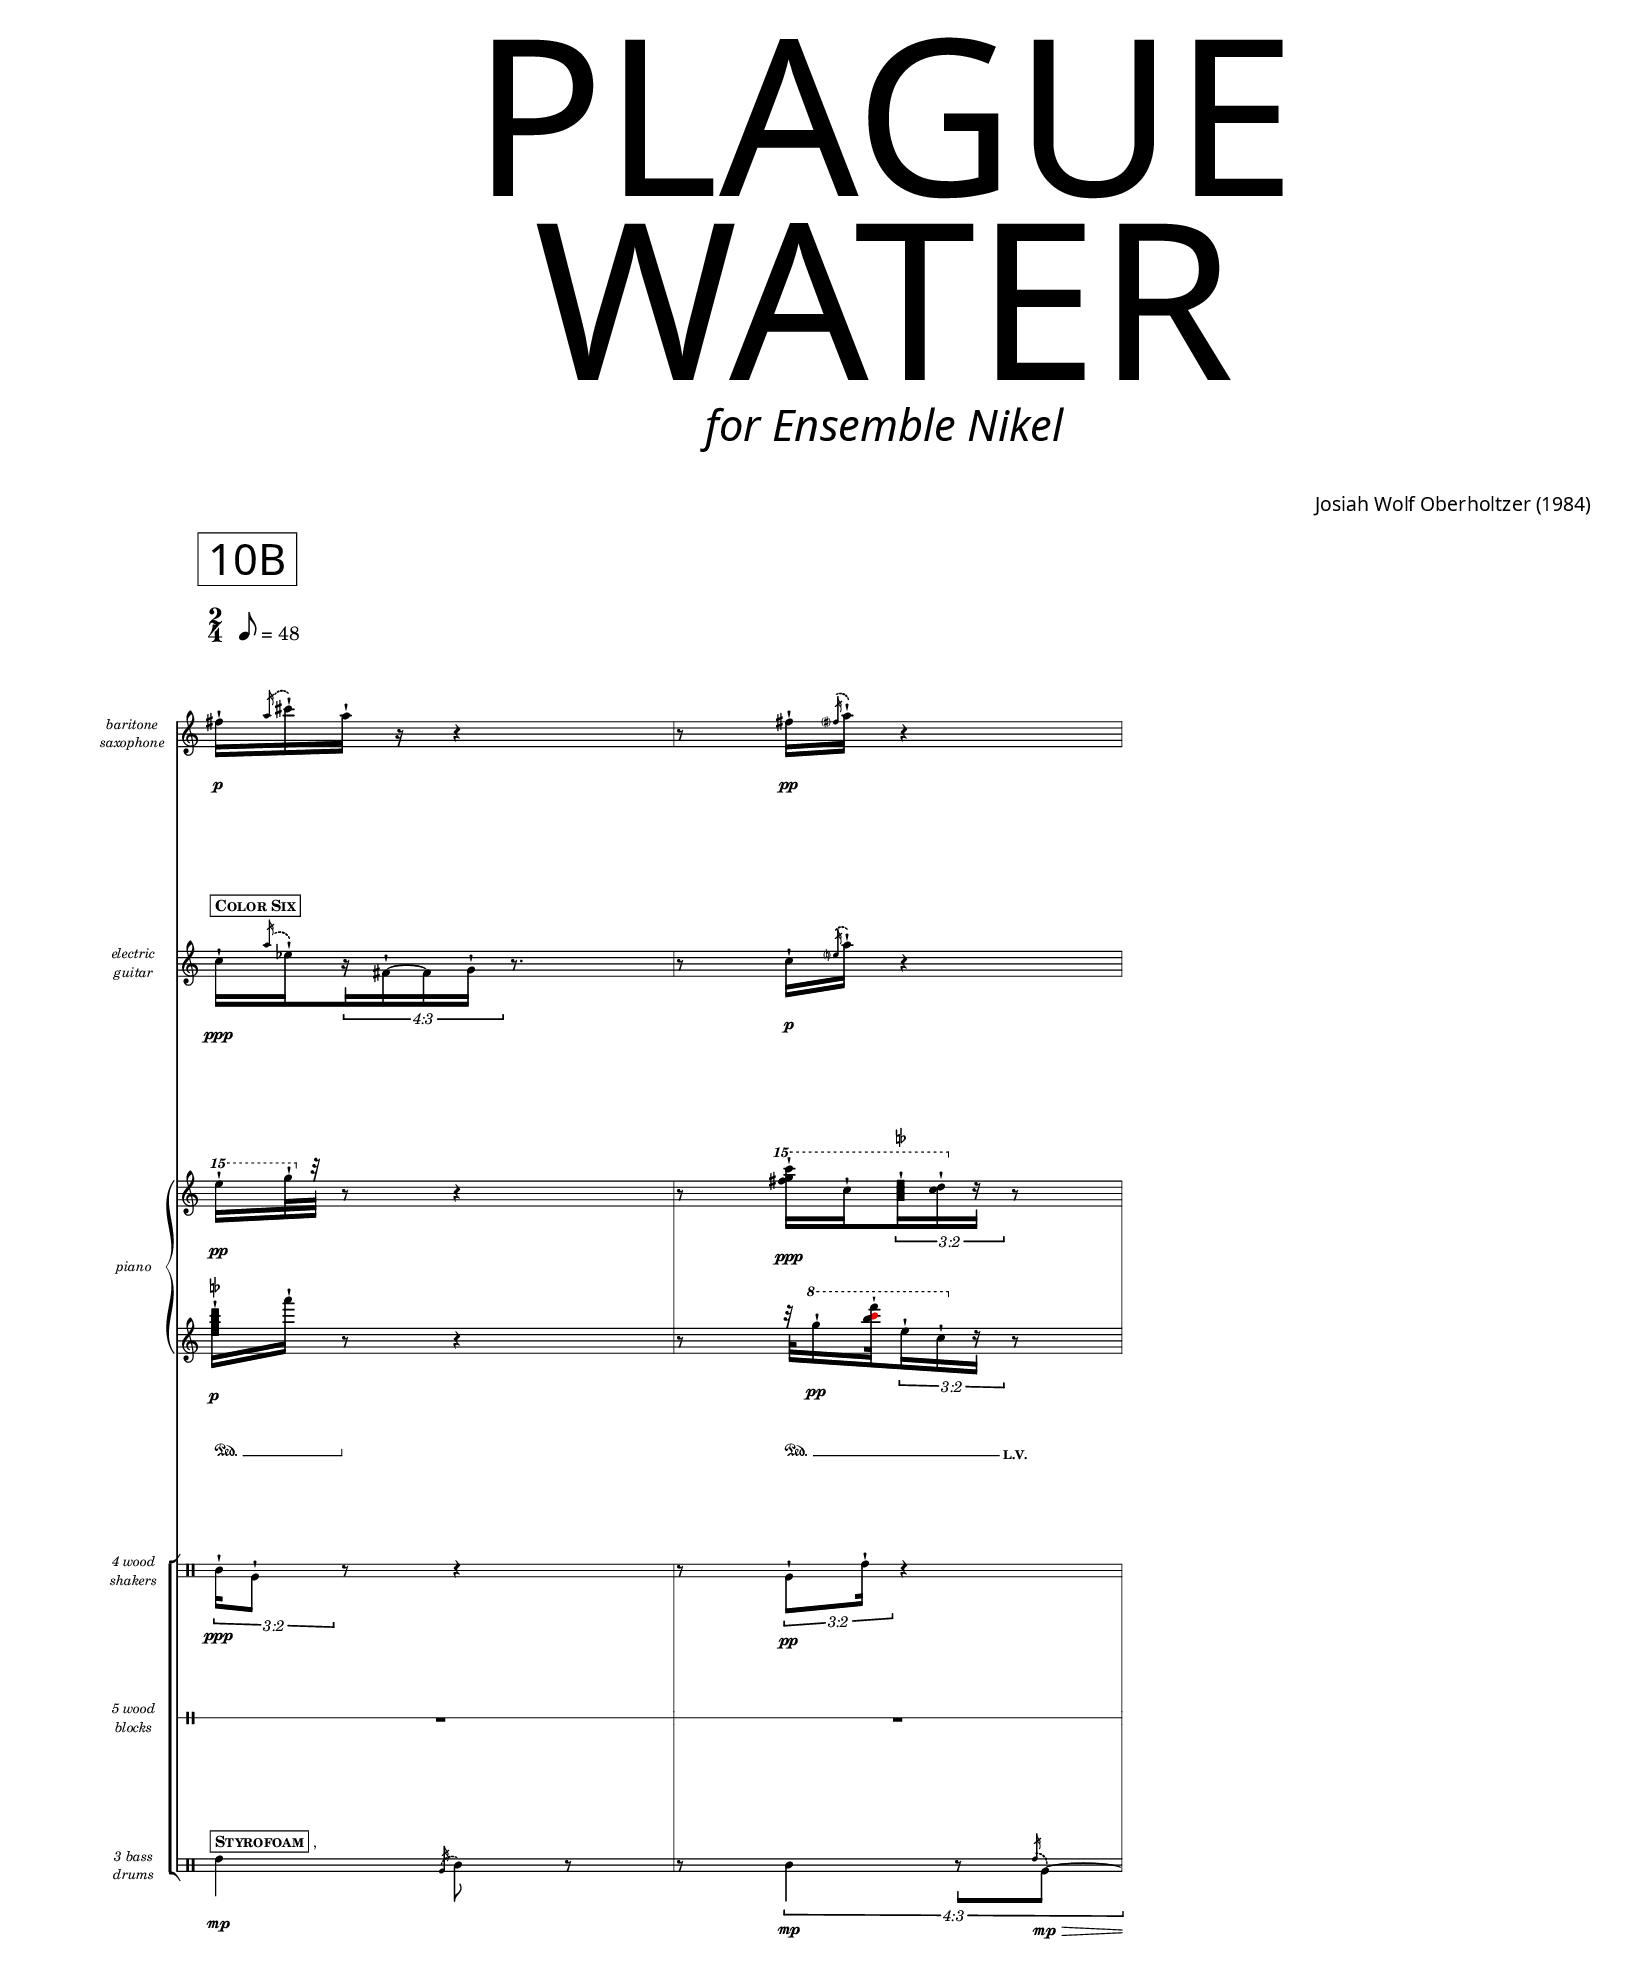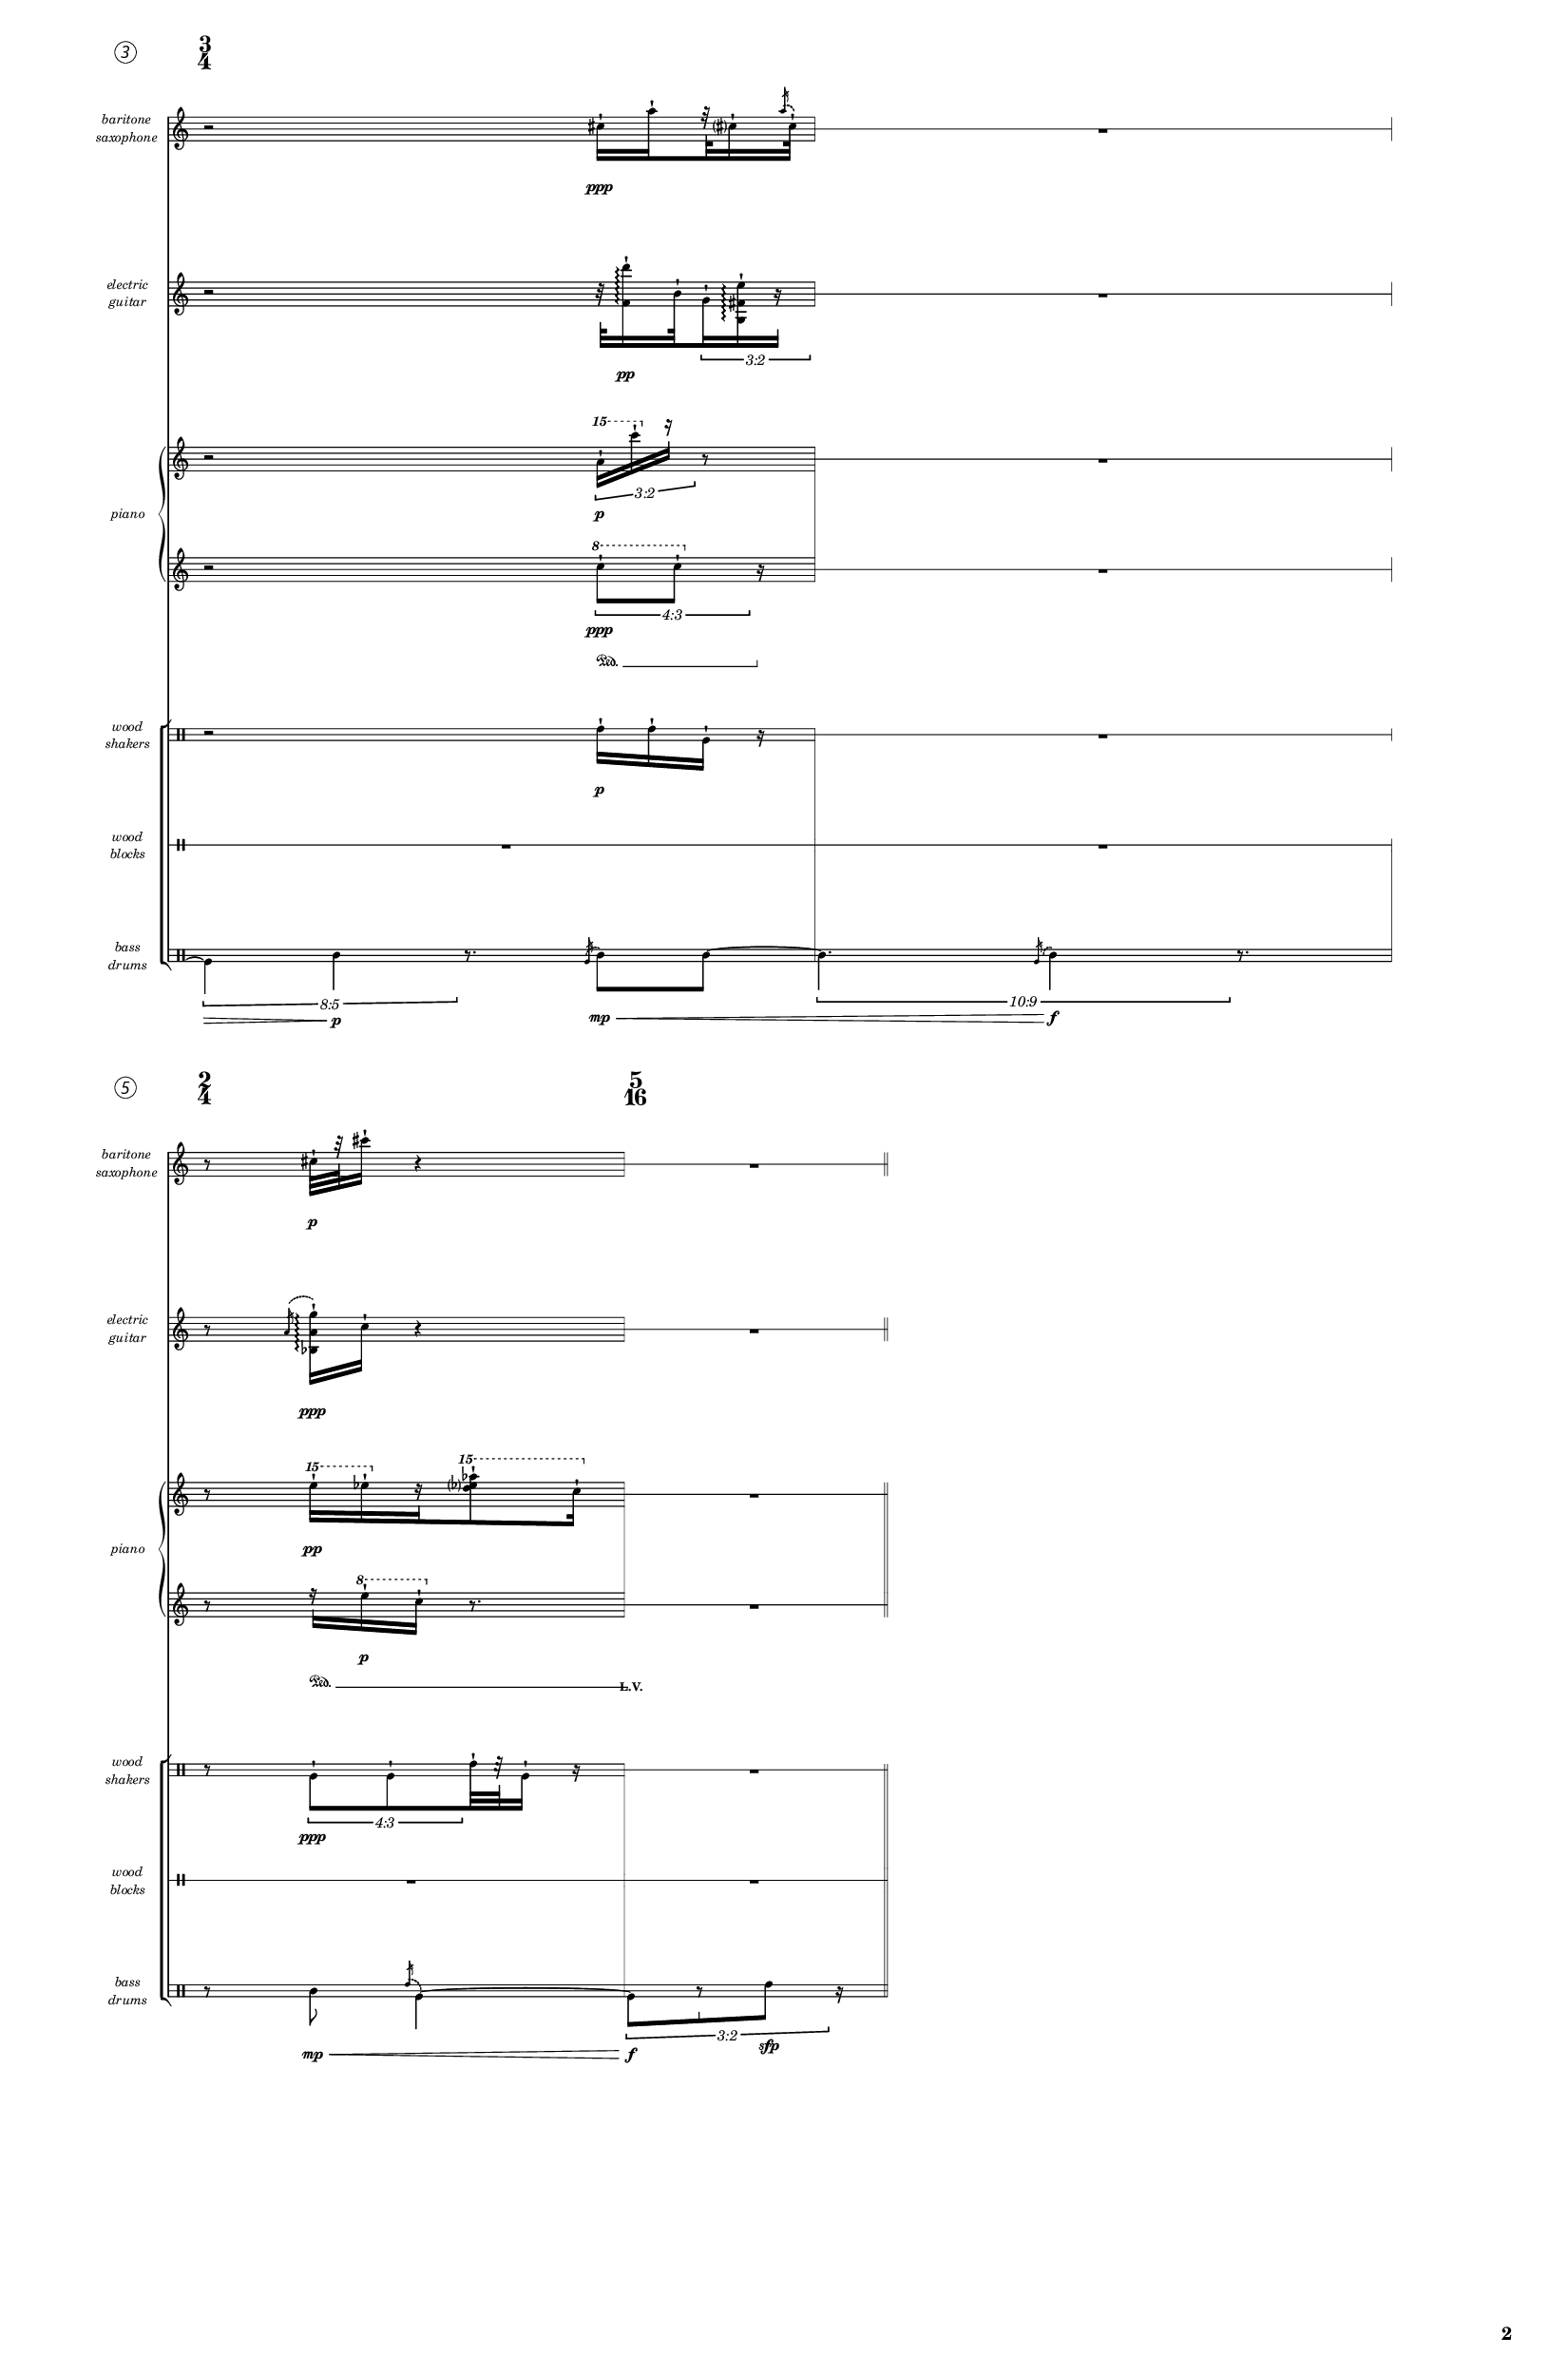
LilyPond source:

\version "2.19.2"
\language "english"

#(ly:set-option 'relative-includes #t)

\include "../../stylesheets/plague-water-header.ily"
\include "../../stylesheets/plague-water-layout.ily"
\include "../../stylesheets/plague-water-paper.ily"

\score {
	\context Score = "Plague Water Score" \with {
		\override HorizontalBracket #'color = #red
	} <<
		\tag score.saxophone.guitar.piano.percussion
		\context TimeSignatureContext = "TimeSignatureContext" {
			{
				\mark \markup { \override #'(box-padding . 0.5) \box 10B }
				\tempo 8=48
				\time 2/4
				s1 * 1/2
			}
			{
				s1 * 1/2
			}
			{
				\time 3/4
				s1 * 3/4
			}
			{
				s1 * 3/4
			}
			{
				\time 2/4
				s1 * 1/2
			}
			{
				\time 5/16
				s1 * 5/16
			}
		}
		\tag score.saxophone
		\context SaxophoneStaffGroup = "Saxophone Staff Group" <<
			\context SaxophoneStaff = "Saxophone Staff" {
				\clef "treble"
				\transpose ef, c'
				\context Voice = "Saxophone Voice" {
					{
						\tag #'Segment10bSaxophoneVoice1
						{
							{
								\set stemLeftBeamCount = 0
								\set stemRightBeamCount = 2
								\afterGrace
								a16 -\staccatissimo \p [
								{
									\override Flag #'stroke-style = #"grace"
									\override Stem #'length = #8
									c'16 \(
									\revert Flag #'stroke-style
									\revert Stem #'length
								}
								\set stemLeftBeamCount = 2
								\set stemRightBeamCount = 2
								e'16 -\staccatissimo \)
								\set stemLeftBeamCount = 2
								\set stemRightBeamCount = 0
								c'16 -\staccatissimo ]
							}
						}
					}
					{
						\tag #'Segment10bSaxophoneVoice2
						{
							{
								r16
								r4
							}
						}
						\tag #'Segment10bSaxophoneVoice3
						{
							{
								r8
							}
						}
					}
					{
						\tag #'Segment10bSaxophoneVoice4
						{
							{
								\set stemLeftBeamCount = 0
								\set stemRightBeamCount = 2
								\afterGrace
								a16 -\staccatissimo \pp [
								{
									\override Flag #'stroke-style = #"grace"
									\override Stem #'length = #8
									a16 \(
									\revert Flag #'stroke-style
									\revert Stem #'length
								}
								\set stemLeftBeamCount = 2
								\set stemRightBeamCount = 0
								c'16 -\staccatissimo ] \)
							}
						}
					}
					{
						\tag #'Segment10bSaxophoneVoice5
						{
							{
								r4
							}
						}
						\tag #'Segment10bSaxophoneVoice6
						{
							{
								r2
							}
						}
					}
					{
						\tag #'Segment10bSaxophoneVoice7
						{
							{
								\set stemLeftBeamCount = 0
								\set stemRightBeamCount = 2
								e16 -\staccatissimo \ppp [
								\set stemLeftBeamCount = 2
								\set stemRightBeamCount = 1
								c'16 -\staccatissimo
							}
						}
						\tag #'Segment10bSaxophoneVoice8
						{
							{
								\set stemLeftBeamCount = 1
								\set stemRightBeamCount = 3
								r32
								\set stemLeftBeamCount = 2
								\set stemRightBeamCount = 2
								\afterGrace
								e16 -\staccatissimo
								{
									\override Flag #'stroke-style = #"grace"
									\override Stem #'length = #8
									c'16 \(
									\revert Flag #'stroke-style
									\revert Stem #'length
								}
								\set stemLeftBeamCount = 3
								\set stemRightBeamCount = 0
								e32 -\staccatissimo ] \)
							}
						}
					}
					{
						\tag #'Segment10bSaxophoneVoice9
						{
							{
								\stopStaff
								\once \override Staff.StaffSymbol.line-count = 1
								\startStaff
								R1 * 3/4
								\stopStaff
								\startStaff
							}
						}
						\tag #'Segment10bSaxophoneVoice10
						{
							{
								r8
							}
						}
					}
					{
						\tag #'Segment10bSaxophoneVoice11
						{
							{
								\set stemLeftBeamCount = 0
								\set stemRightBeamCount = 3
								e32 -\staccatissimo \p [
								\set stemLeftBeamCount = 3
								\set stemRightBeamCount = 2
								r32
								\set stemLeftBeamCount = 2
								\set stemRightBeamCount = 0
								e'16 -\staccatissimo ]
							}
						}
					}
					{
						\tag #'Segment10bSaxophoneVoice12
						{
							{
								r4
							}
						}
						\tag #'Segment10bSaxophoneVoice13
						{
							{
								\stopStaff
								\once \override Staff.StaffSymbol.line-count = 1
								\startStaff
								R1 * 5/16
								\stopStaff
								\startStaff
							}
						}
					}
				}
			}
		>>
		\tag score.guitar
		\context GuitarStaffGroup = "Guitar Staff Group" <<
			\context GuitarStaff = "Guitar Staff" {
				\clef "treble"
				\transpose c c'
				\context Voice = "Guitar Voice" {
					{
						\tag #'Segment10bGuitarVoice1
						{
							{
								\set stemLeftBeamCount = 0
								\set stemRightBeamCount = 2
								\afterGrace
								c'16 -\staccatissimo \ppp [
									^ \markup {
										\box
											\pad-around
												#0.5
												\large
													\bold
														\caps
															"Color Six"
										}
								{
									\override Flag #'stroke-style = #"grace"
									\override Stem #'length = #8
									a'16 \(
									\revert Flag #'stroke-style
									\revert Stem #'length
								}
								\set stemLeftBeamCount = 2
								\set stemRightBeamCount = 1
								<ef'>16 -\staccatissimo \)
							}
						}
						\tag #'Segment10bGuitarVoice2
						{
							\tweak #'text #tuplet-number::calc-fraction-text
							\times 3/4 {
								\set stemLeftBeamCount = 1
								\set stemRightBeamCount = 2
								r16
								\set stemLeftBeamCount = 2
								\set stemRightBeamCount = 2
								<fs>16 -\staccatissimo ~
								\set stemLeftBeamCount = 2
								\set stemRightBeamCount = 2
								<fs>16
								\set stemLeftBeamCount = 2
								\set stemRightBeamCount = 0
								<g>16 -\staccatissimo ]
							}
						}
					}
					{
						\tag #'Segment10bGuitarVoice3
						{
							{
								r8.
							}
						}
						\tag #'Segment10bGuitarVoice4
						{
							{
								r8
							}
						}
					}
					{
						\tag #'Segment10bGuitarVoice5
						{
							{
								\set stemLeftBeamCount = 0
								\set stemRightBeamCount = 2
								\afterGrace
								c'16 -\staccatissimo \p [
								{
									\override Flag #'stroke-style = #"grace"
									\override Stem #'length = #8
									e'16 \(
									\revert Flag #'stroke-style
									\revert Stem #'length
								}
								\set stemLeftBeamCount = 2
								\set stemRightBeamCount = 0
								a'16 -\staccatissimo ] \)
							}
						}
					}
					{
						\tag #'Segment10bGuitarVoice6
						{
							{
								r4
							}
						}
						\tag #'Segment10bGuitarVoice7
						{
							{
								r2
							}
						}
					}
					{
						\tag #'Segment10bGuitarVoice8
						{
							{
								\set stemLeftBeamCount = 0
								\set stemRightBeamCount = 3
								r32 [
								\set stemLeftBeamCount = 2
								\set stemRightBeamCount = 2
								<f d''>16 -\staccatissimo \arpeggio \pp
								\set stemLeftBeamCount = 3
								\set stemRightBeamCount = 1
								<b>32 -\staccatissimo
							}
						}
						\tag #'Segment10bGuitarVoice9
						{
							\times 2/3 {
								\set stemLeftBeamCount = 1
								\set stemRightBeamCount = 2
								<g>16 -\staccatissimo
								\set stemLeftBeamCount = 2
								\set stemRightBeamCount = 2
								<g, fs e'>16 -\staccatissimo \arpeggio
								\set stemLeftBeamCount = 2
								\set stemRightBeamCount = 0
								r16 ]
							}
						}
					}
					{
						\tag #'Segment10bGuitarVoice10
						{
							{
								\stopStaff
								\once \override Staff.StaffSymbol.line-count = 1
								\startStaff
								R1 * 3/4
								\stopStaff
								\startStaff
							}
						}
						\tag #'Segment10bGuitarVoice11
						{
							{
								\afterGrace
								r8
								{
									\override Flag #'stroke-style = #"grace"
									\override Stem #'length = #8
									a16 \(
									\revert Flag #'stroke-style
									\revert Stem #'length
								}
							}
						}
					}
					{
						\tag #'Segment10bGuitarVoice12
						{
							{
								\set stemLeftBeamCount = 0
								\set stemRightBeamCount = 2
								<bf, a g'>16 -\staccatissimo \arpeggio \ppp \) [
								\set stemLeftBeamCount = 2
								\set stemRightBeamCount = 0
								<c'>16 -\staccatissimo ]
							}
						}
					}
					{
						\tag #'Segment10bGuitarVoice13
						{
							{
								r4
							}
						}
						\tag #'Segment10bGuitarVoice14
						{
							{
								\stopStaff
								\once \override Staff.StaffSymbol.line-count = 1
								\startStaff
								R1 * 5/16
								\stopStaff
								\startStaff
							}
						}
					}
				}
			}
		>>
		\tag score.piano
		\context PianoStaffGroup = "Piano Staff Group" <<
			\context PianoUpperStaff = "Piano Upper Staff" {
				\context Voice = "Piano RH Voice" {
					{
						\tag #'Segment10bPianoRHVoice1
						{
							{
								\set stemLeftBeamCount = 0
								\set stemRightBeamCount = 2
								\ottava #2
								\clef treble
								e''''16 -\staccatissimo \pp [
								\set stemLeftBeamCount = 2
								\set stemRightBeamCount = 3
								<g''''>32 -\staccatissimo
								\ottava #0
								\set stemLeftBeamCount = 3
								\set stemRightBeamCount = 0
								r32 ]
							}
						}
					}
					{
						\tag #'Segment10bPianoRHVoice2
						{
							{
								r8
								r4
							}
						}
						\tag #'Segment10bPianoRHVoice3
						{
							{
								r8
							}
						}
					}
					{
						\tag #'Segment10bPianoRHVoice4
						{
							{
								\set stemLeftBeamCount = 0
								\set stemRightBeamCount = 2
								\ottava #2
								<fs'''' g'''' c'''''>16 -\staccatissimo \ppp [
								\set stemLeftBeamCount = 2
								\set stemRightBeamCount = 1
								c''''16 -\staccatissimo
							}
						}
						\tag #'Segment10bPianoRHVoice5
						{
							\times 2/3 {
								\once \override Accidental.stencil = ##f
								\once \override AccidentalCautionary.stencil = ##f
								\once \override Arpeggio.X-offset = #-2
								\once \override NoteHead.stencil = #ly:text-interface::print
								\once \override NoteHead.text = \markup {
									\filled-box #'(-0.6 . 0.6) #'(-0.7 . 0.7) #0.25
								}
								\set stemLeftBeamCount = 1
								\set stemRightBeamCount = 2
								<a''' c'''' e''''>16 -\staccatissimo
									^ \markup {
										\center-align
											\concat
												{
													\natural
													\flat
												}
										}
								\set stemLeftBeamCount = 2
								\set stemRightBeamCount = 2
								<c'''' d''''>16 -\staccatissimo
								\ottava #0
								\set stemLeftBeamCount = 2
								\set stemRightBeamCount = 0
								r16 ]
							}
						}
					}
					{
						\tag #'Segment10bPianoRHVoice6
						{
							{
								r8
							}
						}
						\tag #'Segment10bPianoRHVoice7
						{
							{
								r2
							}
						}
					}
					{
						\tag #'Segment10bPianoRHVoice8
						{
							\times 2/3 {
								\set stemLeftBeamCount = 0
								\set stemRightBeamCount = 2
								\ottava #2
								a'''16 -\staccatissimo \p [
								\set stemLeftBeamCount = 2
								\set stemRightBeamCount = 2
								<c'''''>16 -\staccatissimo
								\ottava #0
								\set stemLeftBeamCount = 2
								\set stemRightBeamCount = 0
								r16 ]
							}
						}
					}
					{
						\tag #'Segment10bPianoRHVoice9
						{
							{
								r8
							}
						}
						\tag #'Segment10bPianoRHVoice10
						{
							{
								\stopStaff
								\once \override Staff.StaffSymbol.line-count = 1
								\startStaff
								R1 * 3/4
								\stopStaff
								\startStaff
							}
						}
						\tag #'Segment10bPianoRHVoice11
						{
							{
								r8
							}
						}
					}
					{
						\tag #'Segment10bPianoRHVoice12
						{
							{
								\set stemLeftBeamCount = 0
								\set stemRightBeamCount = 2
								\ottava #2
								e''''16 -\staccatissimo \pp [
								\set stemLeftBeamCount = 2
								\set stemRightBeamCount = 2
								<ef''''>16 -\staccatissimo
								\ottava #0
								\set stemLeftBeamCount = 2
								\set stemRightBeamCount = 1
								r16
							}
						}
						\tag #'Segment10bPianoRHVoice13
						{
							{
								\set stemLeftBeamCount = 1
								\set stemRightBeamCount = 1
								\ottava #2
								<d'''' ef'''' af''''>8 -\staccatissimo
								\set stemLeftBeamCount = 2
								\set stemRightBeamCount = 0
								c''''16 -\staccatissimo ]
								\ottava #0
							}
						}
					}
					{
						\tag #'Segment10bPianoRHVoice14
						{
							{
								\stopStaff
								\once \override Staff.StaffSymbol.line-count = 1
								\startStaff
								R1 * 5/16
								\stopStaff
								\startStaff
							}
						}
					}
				}
			}
			\context PianoLowerStaff = "Piano Lower Staff" {
				\context Voice = "Piano LH Voice" {
					{
						\tag #'Segment10bPianoLHVoice1
						{
							{
								\once \override Accidental.stencil = ##f
								\once \override AccidentalCautionary.stencil = ##f
								\once \override Arpeggio.X-offset = #-2
								\once \override NoteHead.stencil = #ly:text-interface::print
								\once \override NoteHead.text = \markup {
									\filled-box #'(-0.6 . 0.6) #'(-0.7 . 0.7) #0.25
								}
								\set stemLeftBeamCount = 0
								\set stemRightBeamCount = 2
								\clef treble
								<e'' g'' b'' d'''>16 -\staccatissimo \p [
									^ \markup {
										\center-align
											\concat
												{
													\natural
													\flat
												}
										}
								\set stemLeftBeamCount = 2
								\set stemRightBeamCount = 0
								a'''16 -\staccatissimo ]
							}
						}
					}
					{
						\tag #'Segment10bPianoLHVoice2
						{
							{
								r8
								r4
							}
						}
						\tag #'Segment10bPianoLHVoice3
						{
							{
								r8
							}
						}
					}
					{
						\tag #'Segment10bPianoLHVoice4
						{
							{
								\set stemLeftBeamCount = 0
								\set stemRightBeamCount = 3
								r32 [
								\set stemLeftBeamCount = 2
								\set stemRightBeamCount = 2
								\ottava #1
								<g'''>16 -\staccatissimo \pp
								\set stemLeftBeamCount = 3
								\set stemRightBeamCount = 1
								<
									b'''
									\tweak #'color #red
									c''''
									f''''
								>32 -\staccatissimo
							}
						}
						\tag #'Segment10bPianoLHVoice5
						{
							\times 2/3 {
								\set stemLeftBeamCount = 1
								\set stemRightBeamCount = 2
								e'''16 -\staccatissimo
								\set stemLeftBeamCount = 2
								\set stemRightBeamCount = 2
								c'''16 -\staccatissimo
								\ottava #0
								\set stemLeftBeamCount = 2
								\set stemRightBeamCount = 0
								r16 ]
							}
						}
					}
					{
						\tag #'Segment10bPianoLHVoice6
						{
							{
								r8
							}
						}
						\tag #'Segment10bPianoLHVoice7
						{
							{
								r2
							}
						}
					}
					{
						\tag #'Segment10bPianoLHVoice8
						{
							\tweak #'text #tuplet-number::calc-fraction-text
							\times 3/4 {
								\set stemLeftBeamCount = 0
								\set stemRightBeamCount = 1
								\ottava #1
								c'''8 -\staccatissimo \ppp [
								\set stemLeftBeamCount = 1
								\set stemRightBeamCount = 0
								c'''8 -\staccatissimo ]
								\ottava #0
							}
						}
					}
					{
						\tag #'Segment10bPianoLHVoice9
						{
							{
								r16
							}
						}
						\tag #'Segment10bPianoLHVoice10
						{
							{
								\stopStaff
								\once \override Staff.StaffSymbol.line-count = 1
								\startStaff
								R1 * 3/4
								\stopStaff
								\startStaff
							}
						}
						\tag #'Segment10bPianoLHVoice11
						{
							{
								r8
							}
						}
					}
					{
						\tag #'Segment10bPianoLHVoice12
						{
							{
								\set stemLeftBeamCount = 0
								\set stemRightBeamCount = 2
								r16 [
								\set stemLeftBeamCount = 2
								\set stemRightBeamCount = 2
								\ottava #1
								e'''16 -\staccatissimo \p
								\set stemLeftBeamCount = 2
								\set stemRightBeamCount = 0
								c'''16 -\staccatissimo ]
								\ottava #0
							}
						}
					}
					{
						\tag #'Segment10bPianoLHVoice13
						{
							{
								r8.
							}
						}
						\tag #'Segment10bPianoLHVoice14
						{
							{
								\stopStaff
								\once \override Staff.StaffSymbol.line-count = 1
								\startStaff
								R1 * 5/16
								\stopStaff
								\startStaff
							}
						}
					}
				}
			}
			\context Dynamics = "Piano Pedals" {
				{
					\tag #'Segment10bPianoPedals1
					{
						{
							s1 * 1/8 \sustainOn
							<> \sustainOff
						}
					}
				}
				{
					\tag #'Segment10bPianoPedals2
					{
						{
							r8
							r4
						}
					}
					\tag #'Segment10bPianoPedals3
					{
						{
							r8
						}
					}
				}
				{
					\tag #'Segment10bPianoPedals4
					{
						{
							\once \override PianoPedalBracket.edge-height = #'(1 . 0)
							s1 * 1/8 \sustainOn
						}
					}
					\tag #'Segment10bPianoPedals5
					{
						{
							s1 * 1/8
							<> \sustainOff
							\LV
						}
					}
				}
				{
					\tag #'Segment10bPianoPedals6
					{
						{
							r8
						}
					}
					\tag #'Segment10bPianoPedals7
					{
						{
							r2
						}
					}
				}
				{
					\tag #'Segment10bPianoPedals8
					{
						{
							s1 * 3/16 \sustainOn
							<> \sustainOff
						}
					}
				}
				{
					\tag #'Segment10bPianoPedals9
					{
						{
							r16
						}
					}
					\tag #'Segment10bPianoPedals10
					{
						{
							R1 * 3/4
						}
					}
					\tag #'Segment10bPianoPedals11
					{
						{
							r8
						}
					}
				}
				{
					\tag #'Segment10bPianoPedals12
					{
						{
							\once \override PianoPedalBracket.edge-height = #'(1 . 0)
							s1 * 3/16 \sustainOn
						}
					}
					\tag #'Segment10bPianoPedals13
					{
						{
							s1 * 3/16
							<> \sustainOff
							\LV
						}
					}
				}
				{
					\tag #'Segment10bPianoPedals14
					{
						{
							R1 * 5/16
						}
					}
				}
			}
		>>
		\tag score.percussion
		\context PercussionStaffGroup = "Percussion Staff Group" <<
			\context PercussionShakerStaff = "Percussion Shaker Staff" {
				\clef "percussion"
				\context Voice = "Percussion Shaker Voice" {
					{
						\tag #'Segment10bPercussionShakerVoice1
						{
							\times 2/3 {
								\set stemLeftBeamCount = 0
								\set stemRightBeamCount = 2
								c'16 -\staccatissimo \ppp [
								\set stemLeftBeamCount = 1
								\set stemRightBeamCount = 0
								a8 -\staccatissimo ]
							}
						}
					}
					{
						\tag #'Segment10bPercussionShakerVoice2
						{
							{
								r8
								r4
							}
						}
						\tag #'Segment10bPercussionShakerVoice3
						{
							{
								r8
							}
						}
					}
					{
						\tag #'Segment10bPercussionShakerVoice4
						{
							\times 2/3 {
								\set stemLeftBeamCount = 0
								\set stemRightBeamCount = 1
								a8 -\staccatissimo \pp [
								\set stemLeftBeamCount = 2
								\set stemRightBeamCount = 0
								e'16 -\staccatissimo ]
							}
						}
					}
					{
						\tag #'Segment10bPercussionShakerVoice5
						{
							{
								r4
							}
						}
						\tag #'Segment10bPercussionShakerVoice6
						{
							{
								r2
							}
						}
					}
					{
						\tag #'Segment10bPercussionShakerVoice7
						{
							{
								\set stemLeftBeamCount = 0
								\set stemRightBeamCount = 2
								e'16 -\staccatissimo \p [
								\set stemLeftBeamCount = 2
								\set stemRightBeamCount = 2
								e'16 -\staccatissimo
								\set stemLeftBeamCount = 2
								\set stemRightBeamCount = 0
								a16 -\staccatissimo ]
							}
						}
					}
					{
						\tag #'Segment10bPercussionShakerVoice8
						{
							{
								r16
							}
						}
						\tag #'Segment10bPercussionShakerVoice9
						{
							{
								\stopStaff
								\once \override Staff.StaffSymbol.line-count = 1
								\startStaff
								R1 * 3/4
								\stopStaff
								\startStaff
							}
						}
						\tag #'Segment10bPercussionShakerVoice10
						{
							{
								r8
							}
						}
					}
					{
						\tag #'Segment10bPercussionShakerVoice11
						{
							\tweak #'text #tuplet-number::calc-fraction-text
							\times 3/4 {
								\set stemLeftBeamCount = 0
								\set stemRightBeamCount = 1
								a8 -\staccatissimo \ppp [
								\set stemLeftBeamCount = 1
								\set stemRightBeamCount = 1
								a8 -\staccatissimo
							}
						}
						\tag #'Segment10bPercussionShakerVoice12
						{
							{
								\set stemLeftBeamCount = 1
								\set stemRightBeamCount = 3
								e'32 -\staccatissimo
								\set stemLeftBeamCount = 3
								\set stemRightBeamCount = 2
								r32
								\set stemLeftBeamCount = 2
								\set stemRightBeamCount = 0
								a16 -\staccatissimo ]
							}
						}
					}
					{
						\tag #'Segment10bPercussionShakerVoice13
						{
							{
								r16
							}
						}
						\tag #'Segment10bPercussionShakerVoice14
						{
							{
								\stopStaff
								\once \override Staff.StaffSymbol.line-count = 1
								\startStaff
								R1 * 5/16
								\stopStaff
								\startStaff
							}
						}
					}
				}
			}
			\context PercussionWoodblockStaff = "Percussion Woodblock Staff" {
				\clef "percussion"
				\context Voice = "Percussion Woodblock Voice" {
					{
						\tag #'Segment10bPercussionWoodblockVoice1
						{
							{
								\stopStaff
								\once \override Staff.StaffSymbol.line-count = 1
								\startStaff
								R1 * 1/2
							}
						}
						\tag #'Segment10bPercussionWoodblockVoice2
						{
							{
								R1 * 1/2
							}
						}
						\tag #'Segment10bPercussionWoodblockVoice3
						{
							{
								R1 * 3/4
							}
						}
						\tag #'Segment10bPercussionWoodblockVoice4
						{
							{
								R1 * 3/4
							}
						}
						\tag #'Segment10bPercussionWoodblockVoice5
						{
							{
								R1 * 1/2
							}
						}
						\tag #'Segment10bPercussionWoodblockVoice6
						{
							{
								R1 * 5/16
								\stopStaff
								\startStaff
							}
						}
					}
				}
			}
			\context PercussionDrumStaff = "Percussion Drum Staff" {
				\clef "percussion"
				\context Voice = "Percussion Drum Voice" {
					{
						\tag #'Segment10bPercussionDrumVoice1
						{
							{
								\afterGrace
								e'4 \mp
									^ \markup {
										\box
											\pad-around
												#0.5
												\large
													\bold
														\caps
															Styrofoam
										,
										}
								{
									\override Flag #'stroke-style = #"grace"
									\override Stem #'length = #8
									a16 \(
									\revert Flag #'stroke-style
									\revert Stem #'length
								}
								\set stemLeftBeamCount = 1
								\set stemRightBeamCount = 0
								c'8 \)
							}
						}
					}
					{
						\tag #'Segment10bPercussionDrumVoice2
						{
							{
								r8
							}
						}
						\tag #'Segment10bPercussionDrumVoice3
						{
							{
								r8
							}
						}
					}
					{
						\tag #'Segment10bPercussionDrumVoice4
						{
							\tweak #'text #tuplet-number::calc-fraction-text
							\times 3/4 {
								c'4 \mp
								\set stemLeftBeamCount = 0
								\set stemRightBeamCount = 1
								\afterGrace
								r8 [
								{
									\override Flag #'stroke-style = #"grace"
									\override Stem #'length = #8
									e'16 \(
									\revert Flag #'stroke-style
									\revert Stem #'length
								}
								\set stemLeftBeamCount = 1
								\set stemRightBeamCount = -1
								a8 ~ ] \) \> \mp
							}
						}
						\tag #'Segment10bPercussionDrumVoice5
						{
							\tweak #'text #tuplet-number::calc-fraction-text
							\times 5/8 {
								a4
								c'4 \p
							}
						}
					}
					{
						\tag #'Segment10bPercussionDrumVoice6
						{
							{
								\afterGrace
								r8.
								{
									\override Flag #'stroke-style = #"grace"
									\override Stem #'length = #8
									a16 \(
									\revert Flag #'stroke-style
									\revert Stem #'length
								}
							}
						}
					}
					{
						\tag #'Segment10bPercussionDrumVoice7
						{
							{
								\set stemLeftBeamCount = 0
								\set stemRightBeamCount = 1
								c'8 \) [ \< \mp
								\set stemLeftBeamCount = 1
								\set stemRightBeamCount = -1
								c'8 ~ ]
							}
						}
						\tag #'Segment10bPercussionDrumVoice8
						{
							\tweak #'text #tuplet-number::calc-fraction-text
							\times 9/10 {
								\afterGrace
								c'4.
								{
									\override Flag #'stroke-style = #"grace"
									\override Stem #'length = #8
									a16 \(
									\revert Flag #'stroke-style
									\revert Stem #'length
								}
								c'4 \f \)
							}
						}
					}
					{
						\tag #'Segment10bPercussionDrumVoice9
						{
							{
								r8.
							}
						}
						\tag #'Segment10bPercussionDrumVoice10
						{
							{
								r8
							}
						}
					}
					{
						\tag #'Segment10bPercussionDrumVoice11
						{
							{
								\set stemLeftBeamCount = 0
								\set stemRightBeamCount = 1
								\afterGrace
								c'8 \< \mp
								{
									\override Flag #'stroke-style = #"grace"
									\override Stem #'length = #8
									e'16 \(
									\revert Flag #'stroke-style
									\revert Stem #'length
								}
								a4 ~ \)
							}
						}
						\tag #'Segment10bPercussionDrumVoice12
						{
							\times 2/3 {
								\set stemLeftBeamCount = -1
								\set stemRightBeamCount = 1
								a8 \f [
								\set stemLeftBeamCount = 1
								\set stemRightBeamCount = 1
								r8
								\set stemLeftBeamCount = 1
								\set stemRightBeamCount = 0
								e'8 \sfp ]
							}
						}
					}
					{
						\tag #'Segment10bPercussionDrumVoice13
						{
							{
								r16
								\bar "||"
							}
						}
					}
				}
			}
		>>
	>>
}